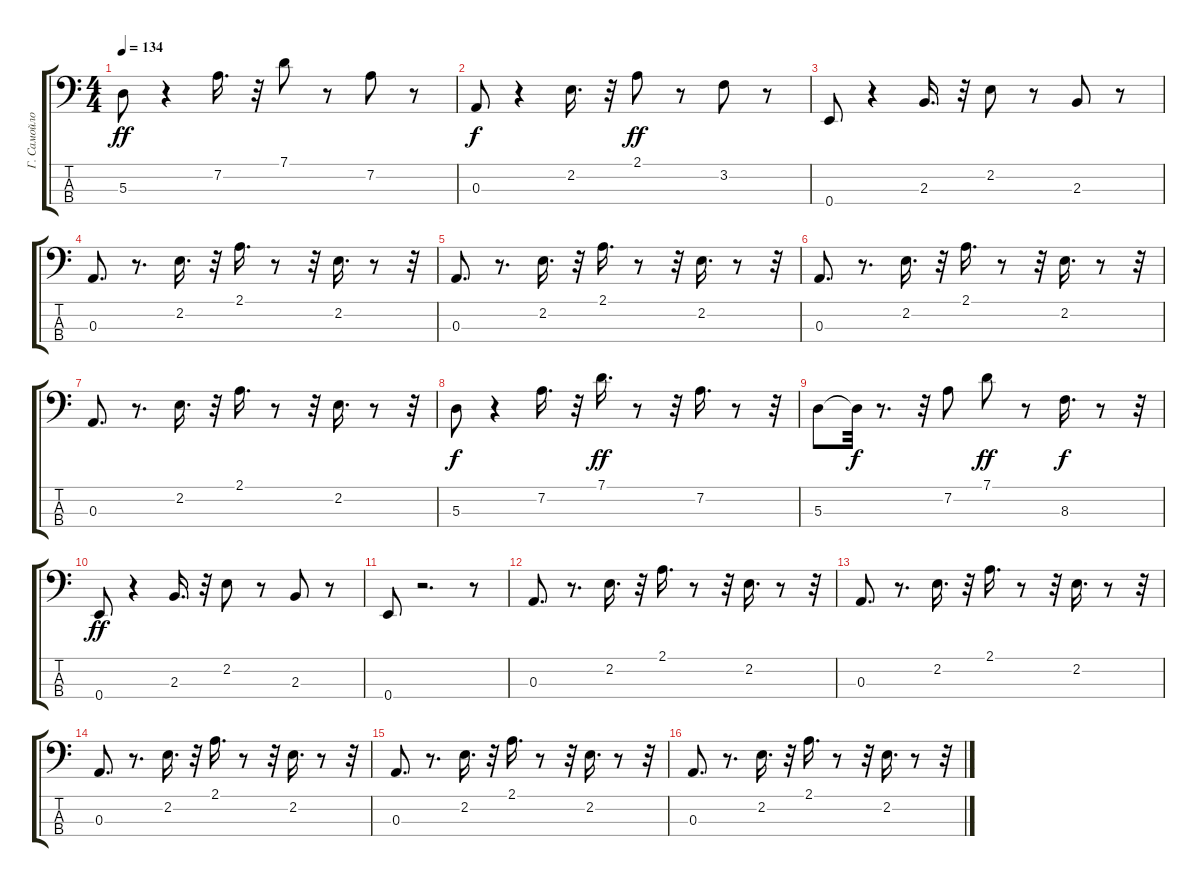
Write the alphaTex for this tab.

\track ("Г. Самойлов" "Г. Самойло") {instrument electricbassfinger}
\staff {score tabs}
\tuning (G2 D2 A1 E1) {hide}
\ts (4 4)
\tempo 134
\clef f4
\ks c
5.3.8{dy ff} r.4 7.2.16{d} r.32 7.1.8 r.8 7.2.8 r.8 |
0.3.8{dy f} r.4 2.2.16{d} r.32 2.1.8{dy ff} r.8 3.2.8 r.8 |
0.4.8 r.4 2.3.16{d} r.32 2.2.8 r.8 2.3.8 r.8 |
0.3.8{d} r.8{d} 2.2.16{d} r.32 2.1.16{d} r.8 r.32 2.2.16{d} r.8 r.32 |
0.3.8{d} r.8{d} 2.2.16{d} r.32 2.1.16{d} r.8 r.32 2.2.16{d} r.8 r.32 |
0.3.8{d} r.8{d} 2.2.16{d} r.32 2.1.16{d} r.8 r.32 2.2.16{d} r.8 r.32 |
0.3.8{d} r.8{d} 2.2.16{d} r.32 2.1.16{d} r.8 r.32 2.2.16{d} r.8 r.32 |
5.3.8{dy f} r.4 7.2.16{d} r.32 7.1.16{d dy ff} r.8 r.32 7.2.16{d} r.8 r.32 |
5.3.8 5.3{t}.32{dy f} r.8{d} r.32 7.2.8 7.1.8{dy ff} r.8 8.3.16{d dy f} r.8 r.32 |
0.4.8{dy ff} r.4 2.3.16{d} r.32 2.2.8 r.8 2.3.8 r.8 |
0.4.8 r.2{d} r.8 |
0.3.8{d} r.8{d} 2.2.16{d} r.32 2.1.16{d} r.8 r.32 2.2.16{d} r.8 r.32 |
0.3.8{d} r.8{d} 2.2.16{d} r.32 2.1.16{d} r.8 r.32 2.2.16{d} r.8 r.32 |
0.3.8{d} r.8{d} 2.2.16{d} r.32 2.1.16{d} r.8 r.32 2.2.16{d} r.8 r.32 |
0.3.8{d} r.8{d} 2.2.16{d} r.32 2.1.16{d} r.8 r.32 2.2.16{d} r.8 r.32 |
0.3.8{d} r.8{d} 2.2.16{d} r.32 2.1.16{d} r.8 r.32 2.2.16{d} r.8 r.32
